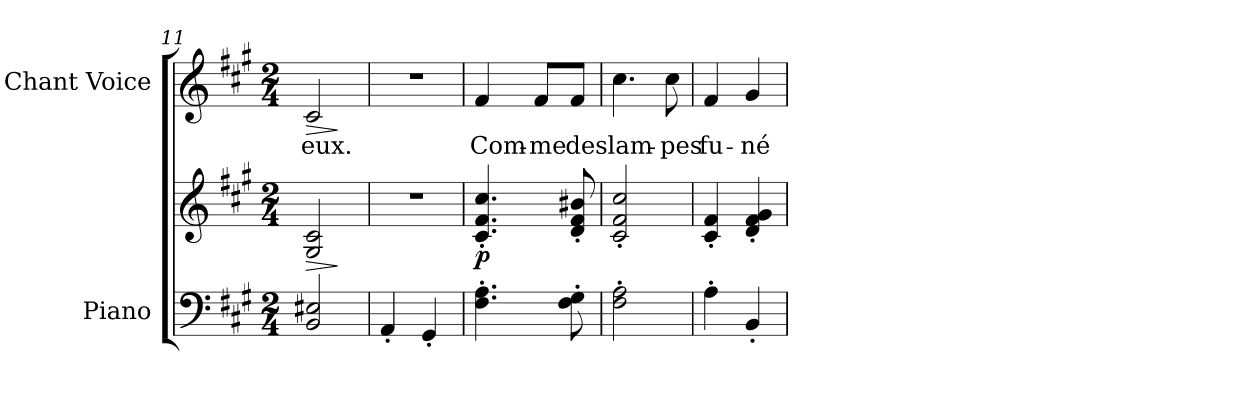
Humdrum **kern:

**kern	**kern	**dynam	**kern	**text	**dynam
*part2	*part2	*part2	*part1	*part1	*part1
*staff3	*staff2	*staff2/3	*staff1	*staff1	*staff1
*I"Piano	*	*	*I"Chant Voice	*	*
*I'Pno	*	*	*	*	*
*clefF4	*clefG2	*	*clefG2	*	*
*k[f#c#g#]	*k[f#c#g#]	*	*k[f#c#g#]	*	*
*M2/4	*M2/4	*	*M2/4	*	*
=11	=11	=11	=11	=11	=11
!	!	!LO:HP:b	!	!LO:LY:b	!LO:HP:b
2BB/ 2E#X/	2G#/ 2c#/	>	2c#/	-eux.	>
.	.	]	.	.	]
=12	=12	=12	=12	=12	=12
4AA'/	2r	.	2r	.	.
4GG#'/	.	.	.	.	.
!!LO:LB:g=z
=13	=13	=13	=13	=13	=13
!	!	!LO:DY:b	!	!LO:LY:b	!
4.F#\' 4.A\'	4.c#/' 4.f#/' 4.cc#/'	p	4f#/	Com-	.
!	!	!	!	!LO:LY:b	!
.	.	.	8f#/L	-me	.
!	!	!	!	!LO:LY:b	!
8F#\' 8G#\'	8d/' 8f#/' 8b#X/'	.	8f#/J	des	.
=14	=14	=14	=14	=14	=14
!	!	!	!	!LO:LY:b	!
2F#\' 2A\'	2c#/' 2f#/' 2cc#/'	.	4.cc#\	lam-	.
!	!	!	!	!LO:LY:b	!
.	.	.	8cc#\	-pes	.
=15	=15	=15	=15	=15	=15
!	!	!	!	!LO:LY:b	!
4A'\	4c#/' 4f#/'	.	4f#/	fu-	.
!	!	!	!	!LO:LY:b	!
4BB'/	4d/' 4f#/' 4g#/'	.	4g#/	-né-	.
=	=	=	=	=	=
*-	*-	*-	*-	*-	*-
